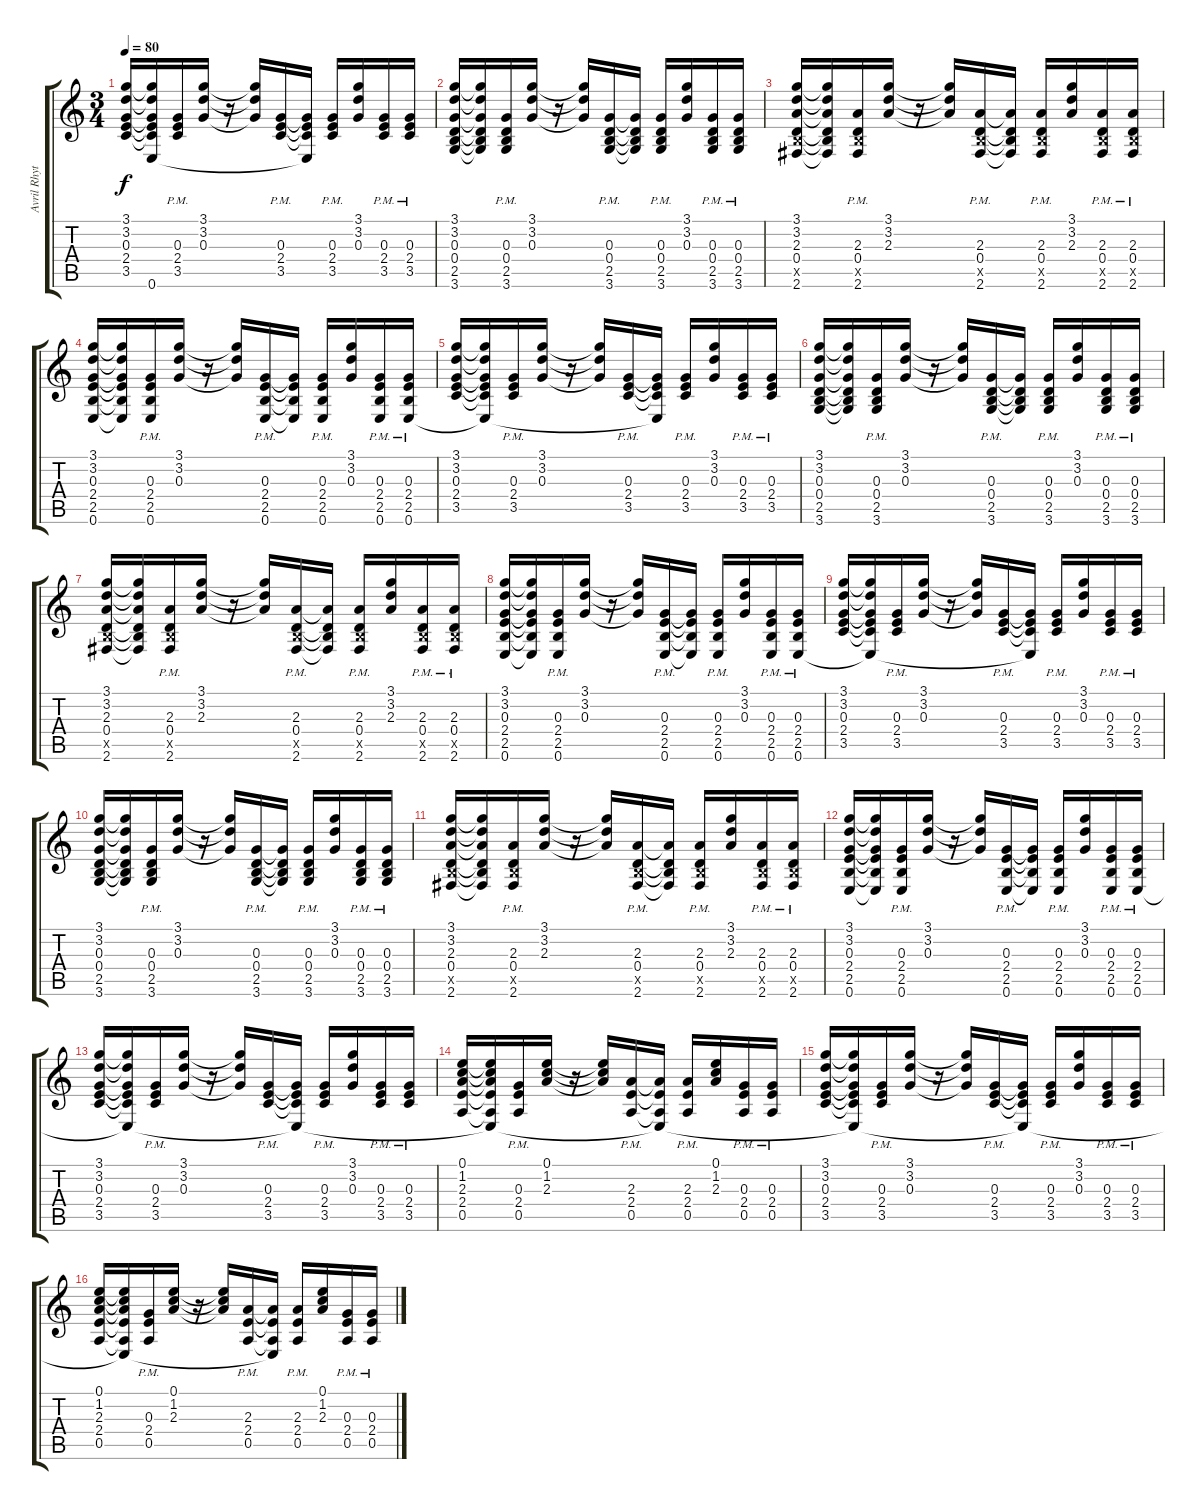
\track ("Avril Rhythm" "Avril Rhyt") {instrument distortionguitar}
\staff {score tabs}
\tuning (E4 B3 G3 D3 A2 E2) {hide}
\ts (3 4)
\tempo 80
\clef g2
\ks c
(3.1 3.2 0.3 2.4 3.5).16{dy f} (3.1{t} 3.2{t} 0.3{t} 2.4{t} 3.5{t} 0.6{t}).16 (0.3{pm} 2.4{pm} 3.5{pm}).16 (3.1 3.2 0.3).16 r.16 (3.1{t} 3.2{t} 0.3{t}).16 (0.3{pm} 2.4{pm} 3.5{pm}).16 (0.3{t} 2.4{t} 3.5{t} 0.6{t}).16 (0.3{pm} 2.4{pm} 3.5{pm}).16 (3.1 3.2 0.3).16 (0.3{pm} 2.4{pm} 3.5{pm}).16 (0.3{pm} 2.4{pm} 3.5{pm}).16 |
(3.1 3.2 0.3 0.4 2.5 3.6).16 (3.1{t} 3.2{t} 0.3{t} 0.4{t} 2.5{t} 3.6{t}).16 (0.3{pm} 0.4{pm} 2.5{pm} 3.6{pm}).16 (3.1 3.2 0.3).16 r.16 (3.1{t} 3.2{t} 0.3{t}).16 (0.3{pm} 0.4{pm} 2.5{pm} 3.6).16 (0.3{t} 0.4{t} 2.5{t} 3.6{t}).16 (0.3{pm} 0.4{pm} 2.5{pm} 3.6{pm}).16 (3.1 3.2 0.3).16 (0.3{pm} 0.4{pm} 2.5{pm} 3.6{pm}).16 (0.3{pm} 0.4{pm} 2.5{pm} 3.6{pm}).16 |
(3.1 3.2 2.3 0.4 2.5{x} 2.6).16 (3.1{t} 3.2{t} 2.3{t} 0.4{t} 2.5{t} 2.6{t}).16 (2.3{pm} 0.4{pm} 2.5{pm x} 2.6{pm}).16 (3.1 3.2 2.3).16 r.16 (3.1{t} 3.2{t} 2.3{t}).16 (2.3{pm} 0.4{pm} 2.5{pm x} 2.6).16 (2.3{t} 0.4{t} 2.5{t} 2.6{t}).16 (2.3{pm} 0.4{pm} 2.5{pm x} 2.6{pm}).16 (3.1 3.2 2.3).16 (2.3{pm} 0.4{pm} 2.5{pm x} 2.6{pm}).16 (2.3{pm} 0.4{pm} 2.5{pm x} 2.6{pm}).16 |
(3.1 3.2 0.3 2.4 2.5 0.6).16 (3.1{t} 3.2{t} 0.3{t} 2.4{t} 2.5{t} 0.6{t}).16 (0.3{pm} 2.4{pm} 2.5{pm} 0.6{pm}).16 (3.1 3.2 0.3).16 r.16 (3.1{t} 3.2{t} 0.3{t}).16 (0.3{pm} 2.4{pm} 2.5{pm} 0.6).16 (0.3{t} 2.4{t} 2.5{t} 0.6{t}).16 (0.3{pm} 2.4{pm} 2.5{pm} 0.6{pm}).16 (3.1 3.2 0.3).16 (0.3{pm} 2.4{pm} 2.5{pm} 0.6{pm}).16 (0.3{pm} 2.4{pm} 2.5{pm} 0.6{pm}).16 |
(3.1 3.2 0.3 2.4 3.5).16 (3.1{t} 3.2{t} 0.3{t} 2.4{t} 3.5{t} 0.6{t}).16 (0.3{pm} 2.4{pm} 3.5{pm}).16 (3.1 3.2 0.3).16 r.16 (3.1{t} 3.2{t} 0.3{t}).16 (0.3{pm} 2.4{pm} 3.5{pm}).16 (0.3{t} 2.4{t} 3.5{t} 0.6{t}).16 (0.3{pm} 2.4{pm} 3.5{pm}).16 (3.1 3.2 0.3).16 (0.3{pm} 2.4{pm} 3.5{pm}).16 (0.3{pm} 2.4{pm} 3.5{pm}).16 |
(3.1 3.2 0.3 0.4 2.5 3.6).16 (3.1{t} 3.2{t} 0.3{t} 0.4{t} 2.5{t} 3.6{t}).16 (0.3{pm} 0.4{pm} 2.5{pm} 3.6{pm}).16 (3.1 3.2 0.3).16 r.16 (3.1{t} 3.2{t} 0.3{t}).16 (0.3{pm} 0.4{pm} 2.5{pm} 3.6).16 (0.3{t} 0.4{t} 2.5{t} 3.6{t}).16 (0.3{pm} 0.4{pm} 2.5{pm} 3.6{pm}).16 (3.1 3.2 0.3).16 (0.3{pm} 0.4{pm} 2.5{pm} 3.6{pm}).16 (0.3{pm} 0.4{pm} 2.5{pm} 3.6{pm}).16 |
(3.1 3.2 2.3 0.4 2.5{x} 2.6).16 (3.1{t} 3.2{t} 2.3{t} 0.4{t} 2.5{t} 2.6{t}).16 (2.3{pm} 0.4{pm} 2.5{pm x} 2.6{pm}).16 (3.1 3.2 2.3).16 r.16 (3.1{t} 3.2{t} 2.3{t}).16 (2.3{pm} 0.4{pm} 2.5{pm x} 2.6).16 (2.3{t} 0.4{t} 2.5{t} 2.6{t}).16 (2.3{pm} 0.4{pm} 2.5{pm x} 2.6{pm}).16 (3.1 3.2 2.3).16 (2.3{pm} 0.4{pm} 2.5{pm x} 2.6{pm}).16 (2.3{pm} 0.4{pm} 2.5{pm x} 2.6{pm}).16 |
(3.1 3.2 0.3 2.4 2.5 0.6).16 (3.1{t} 3.2{t} 0.3{t} 2.4{t} 2.5{t} 0.6{t}).16 (0.3{pm} 2.4{pm} 2.5{pm} 0.6{pm}).16 (3.1 3.2 0.3).16 r.16 (3.1{t} 3.2{t} 0.3{t}).16 (0.3{pm} 2.4{pm} 2.5{pm} 0.6).16 (0.3{t} 2.4{t} 2.5{t} 0.6{t}).16 (0.3{pm} 2.4{pm} 2.5{pm} 0.6{pm}).16 (3.1 3.2 0.3).16 (0.3{pm} 2.4{pm} 2.5{pm} 0.6{pm}).16 (0.3{pm} 2.4{pm} 2.5{pm} 0.6{pm}).16 |
(3.1 3.2 0.3 2.4 3.5).16 (3.1{t} 3.2{t} 0.3{t} 2.4{t} 3.5{t} 0.6{t}).16 (0.3{pm} 2.4{pm} 3.5{pm}).16 (3.1 3.2 0.3).16 r.16 (3.1{t} 3.2{t} 0.3{t}).16 (0.3{pm} 2.4{pm} 3.5{pm}).16 (0.3{t} 2.4{t} 3.5{t} 0.6{t}).16 (0.3{pm} 2.4{pm} 3.5{pm}).16 (3.1 3.2 0.3).16 (0.3{pm} 2.4{pm} 3.5{pm}).16 (0.3{pm} 2.4{pm} 3.5{pm}).16 |
(3.1 3.2 0.3 0.4 2.5 3.6).16 (3.1{t} 3.2{t} 0.3{t} 0.4{t} 2.5{t} 3.6{t}).16 (0.3{pm} 0.4{pm} 2.5{pm} 3.6{pm}).16 (3.1 3.2 0.3).16 r.16 (3.1{t} 3.2{t} 0.3{t}).16 (0.3{pm} 0.4{pm} 2.5{pm} 3.6).16 (0.3{t} 0.4{t} 2.5{t} 3.6{t}).16 (0.3{pm} 0.4{pm} 2.5{pm} 3.6{pm}).16 (3.1 3.2 0.3).16 (0.3{pm} 0.4{pm} 2.5{pm} 3.6{pm}).16 (0.3{pm} 0.4{pm} 2.5{pm} 3.6{pm}).16 |
(3.1 3.2 2.3 0.4 2.5{x} 2.6).16 (3.1{t} 3.2{t} 2.3{t} 0.4{t} 2.5{t} 2.6{t}).16 (2.3{pm} 0.4{pm} 2.5{pm x} 2.6{pm}).16 (3.1 3.2 2.3).16 r.16 (3.1{t} 3.2{t} 2.3{t}).16 (2.3{pm} 0.4{pm} 2.5{pm x} 2.6).16 (2.3{t} 0.4{t} 2.5{t} 2.6{t}).16 (2.3{pm} 0.4{pm} 2.5{pm x} 2.6{pm}).16 (3.1 3.2 2.3).16 (2.3{pm} 0.4{pm} 2.5{pm x} 2.6{pm}).16 (2.3{pm} 0.4{pm} 2.5{pm x} 2.6{pm}).16 |
(3.1 3.2 0.3 2.4 2.5 0.6).16 (3.1{t} 3.2{t} 0.3{t} 2.4{t} 2.5{t} 0.6{t}).16 (0.3{pm} 2.4{pm} 2.5{pm} 0.6{pm}).16 (3.1 3.2 0.3).16 r.16 (3.1{t} 3.2{t} 0.3{t}).16 (0.3{pm} 2.4{pm} 2.5{pm} 0.6).16 (0.3{t} 2.4{t} 2.5{t} 0.6{t}).16 (0.3{pm} 2.4{pm} 2.5{pm} 0.6{pm}).16 (3.1 3.2 0.3).16 (0.3{pm} 2.4{pm} 2.5{pm} 0.6{pm}).16 (0.3{pm} 2.4{pm} 2.5{pm} 0.6{pm}).16 |
(3.1 3.2 0.3 2.4 3.5).16 (3.1{t} 3.2{t} 0.3{t} 2.4{t} 3.5{t} 0.6{t}).16 (0.3{pm} 2.4{pm} 3.5{pm}).16 (3.1 3.2 0.3).16 r.16 (3.1{t} 3.2{t} 0.3{t}).16 (0.3{pm} 2.4{pm} 3.5{pm}).16 (0.3{t} 2.4{t} 3.5{t} 0.6{t}).16 (0.3{pm} 2.4{pm} 3.5{pm}).16 (3.1 3.2 0.3).16 (0.3{pm} 2.4{pm} 3.5{pm}).16 (0.3{pm} 2.4{pm} 3.5{pm}).16 |
(0.1 1.2 2.3 2.4 0.5).16 (0.1{t} 1.2{t} 2.3{t} 2.4{t} 0.5{t} 0.6{t}).16 (0.3{pm} 2.4{pm} 0.5{pm}).16 (0.1 1.2 2.3).16 r.16 (0.1{t} 1.2{t} 2.3{t}).16 (2.3{pm} 2.4{pm} 0.5{pm}).16 (2.3{t} 2.4{t} 0.5{t} 0.6{t}).16 (2.3{pm} 2.4{pm} 0.5{pm}).16 (0.1 1.2 2.3).16 (0.3{pm} 2.4{pm} 0.5{pm}).16 (0.3{pm} 2.4{pm} 0.5{pm}).16 |
(3.1 3.2 0.3 2.4 3.5).16 (3.1{t} 3.2{t} 0.3{t} 2.4{t} 3.5{t} 0.6{t}).16 (0.3{pm} 2.4{pm} 3.5{pm}).16 (3.1 3.2 0.3).16 r.16 (3.1{t} 3.2{t} 0.3{t}).16 (0.3{pm} 2.4{pm} 3.5{pm}).16 (0.3{t} 2.4{t} 3.5{t} 0.6{t}).16 (0.3{pm} 2.4{pm} 3.5{pm}).16 (3.1 3.2 0.3).16 (0.3{pm} 2.4{pm} 3.5{pm}).16 (0.3{pm} 2.4{pm} 3.5{pm}).16 |
(0.1 1.2 2.3 2.4 0.5).16 (0.1{t} 1.2{t} 2.3{t} 2.4{t} 0.5{t} 0.6{t}).16 (0.3{pm} 2.4{pm} 0.5{pm}).16 (0.1 1.2 2.3).16 r.16 (0.1{t} 1.2{t} 2.3{t}).16 (2.3{pm} 2.4{pm} 0.5{pm}).16 (2.3{t} 2.4{t} 0.5{t} 0.6{t}).16 (2.3{pm} 2.4{pm} 0.5{pm}).16 (0.1 1.2 2.3).16 (0.3{pm} 2.4{pm} 0.5{pm}).16 (0.3{pm} 2.4{pm} 0.5{pm}).16
